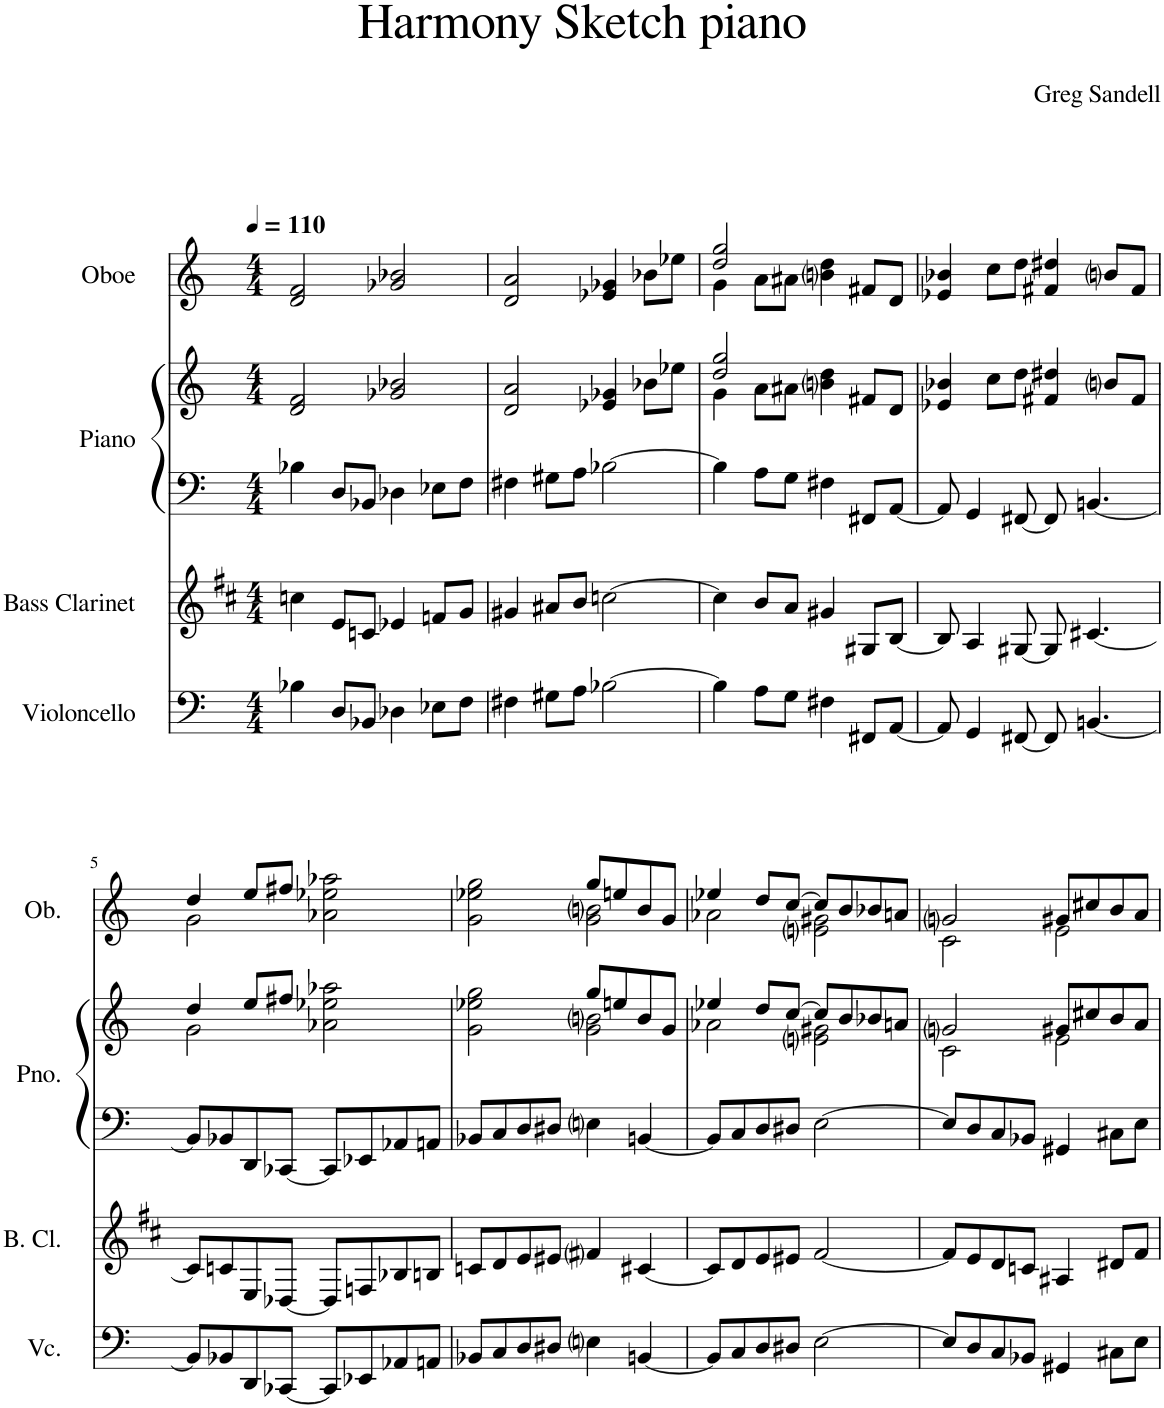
**kern	**kern	**kern	**kern	**kern
*part4	*part3	*part2	*part2	*part1
*staff5	*staff4	*staff3	*staff2	*staff1
*I"Violoncello	*I"Bass Clarinet	*I"Piano	*	*I"Oboe
*I'Vc.	*I'B. Cl.	*I'Pno.	*	*I'Ob.
*clefF4	*clefG2	*clefF4	*clefG2	*clefG2
*	*Trd8c14	*	*	*
*k[]	*k[f#c#]	*k[]	*k[]	*k[]
*M4/4	*M4/4	*M4/4	*M4/4	*M4/4
*MM110	*MM110	*MM110	*MM110	*MM110
=1	=1	=1	=1	=1
4B-X\	4ccn\	4B-X\	2d/ 2f/	2d/ 2f/
8D/L	8e/L	8D/L	.	.
8BB-X/J	8cn/J	8BB-X/J	.	.
4D-X\	4e-X/	4D-X\	2g-X/ 2b-X/	2g-X/ 2b-X/
8E-X\L	8fn/L	8E-X\L	.	.
8F\J	8g/J	8F\J	.	.
=2	=2	=2	=2	=2
4F#X\	4g#X/	4F#X\	2d/ 2a/	2d/ 2a/
8G#X\L	8a#X/L	8G#X\L	.	.
8A\J	8b/J	8A\J	.	.
[2B-X\	[2ccn\	[2B-X\	4e-X/ 4g-X/	4e-X/ 4g-X/
.	.	.	8b-X\L	8b-X\L
.	.	.	8ee-X\J	8ee-X\J
=3	=3	=3	=3	=3
*	*	*	*^	*^
4B-\]	4cc\]	4B-\]	2dd/ 2gg/	4g\	2dd/ 2gg/	4g\
8A\L	8b/L	8A\L	.	8a\L	.	8a\L
8G\J	8a/J	8G\J	.	8a#X\J	.	8a#X\J
4F#X\	4g#X/	4F#X\	4bni\ 4dd\	2ryy	4bni\ 4dd\	2ryy
8FF#X/L	8G#X/L	8FF#X/L	8f#X/L	.	8f#X/L	.
[8AA/J	[8B/J	[8AA/J	8d/J	.	8d/J	.
*	*	*	*v	*v	*	*
*	*	*	*	*v	*v
=4	=4	=4	=4	=4
8AA/]	8B/]	8AA/]	4e-X/ 4b-X/	4e-X/ 4b-X/
4GG/	4A/	4GG/	.	.
.	.	.	8cc\L	8cc\L
[8FF#X/	[8G#X/	[8FF#X/	8dd\J	8dd\J
8FF#/]	8G#/]	8FF#/]	4f#X/ 4dd#X/	4f#X/ 4dd#X/
[4.BBn/	[4.c#X/	[4.BBn/	.	.
.	.	.	8bni/L	8bni/L
.	.	.	8f#/J	8f#/J
!!LO:LB:g=z
=5	=5	=5	=5	=5
*	*	*	*^	*^
8BB/L]	8c#/L]	8BB/L]	4dd/	2g\	4dd/	2g\
8BB-X/	8cn/	8BB-X/	.	.	.	.
8DD/	8E/	8DD/	8ee/L	.	8ee/L	.
[8CC-X/J	[8D-X/J	[8CC-X/J	8ff#X/J	.	8ff#X/J	.
8CC-/L]	8D-/L]	8CC-/L]	2a-X\ 2ee-X\ 2aa-X\	2ryy	2a-X\ 2ee-X\ 2aa-X\	2ryy
8EE-X/	8Fn/	8EE-X/	.	.	.	.
8AA-X/	8B-X/	8AA-X/	.	.	.	.
8AAn/J	8Bn/J	8AAn/J	.	.	.	.
=6	=6	=6	=6	=6	=6	=6
8BB-X/L	8cn/L	8BB-X/L	2g\ 2ee-X\ 2gg\	2ryy	2g\ 2ee-X\ 2gg\	2ryy
8C/	8d/	8C/	.	.	.	.
8D/	8e/	8D/	.	.	.	.
8D#X/J	8e#X/J	8D#X/J	.	.	.	.
4Eni\	4f#i/	4Eni\	8gg/L	2g\ 2bni\	8gg/L	2g\ 2bni\
.	.	.	8een/	.	8een/	.
[4BBn/	[4c#X/	[4BBn/	8b/	.	8b/	.
.	.	.	8g/J	.	8g/J	.
=7	=7	=7	=7	=7	=7	=7
8BB/L]	8c#/L]	8BB/L]	4ee-X/	2a-X\	4ee-X/	2a-X\
8C/	8d/	8C/	.	.	.	.
8D/	8e/	8D/	8dd/L	.	8dd/L	.
8D#X/J	8e#X/J	8D#X/J	[8cc/J	.	[8cc/J	.
[2E\	[2f#/	[2E\	8cc/L]	2eni\ 2g#X\	8cc/L]	2eni\ 2g#X\
.	.	.	8b/	.	8b/	.
.	.	.	8b-X/	.	8b-X/	.
.	.	.	8an/J	.	8an/J	.
=8	=8	=8	=8	=8	=8	=8
8E/L]	8f#/L]	8E/L]	2gni/	2c\	2gni/	2c\
8D/	8e/	8D/	.	.	.	.
8C/	8d/	8C/	.	.	.	.
8BB-X/J	8cn/J	8BB-X/J	.	.	.	.
4GG#X/	4A#X/	4GG#X/	8g#X/L	2e\	8g#X/L	2e\
.	.	.	8cc#X/	.	8cc#X/	.
8C#X\L	8d#X/L	8C#X\L	8b/	.	8b/	.
8E\J	8f#/J	8E\J	8a/J	.	8a/J	.
*	*	*	*v	*v	*	*
*	*	*	*	*v	*v
=	=	=	=	=
*-	*-	*-	*-	*-
